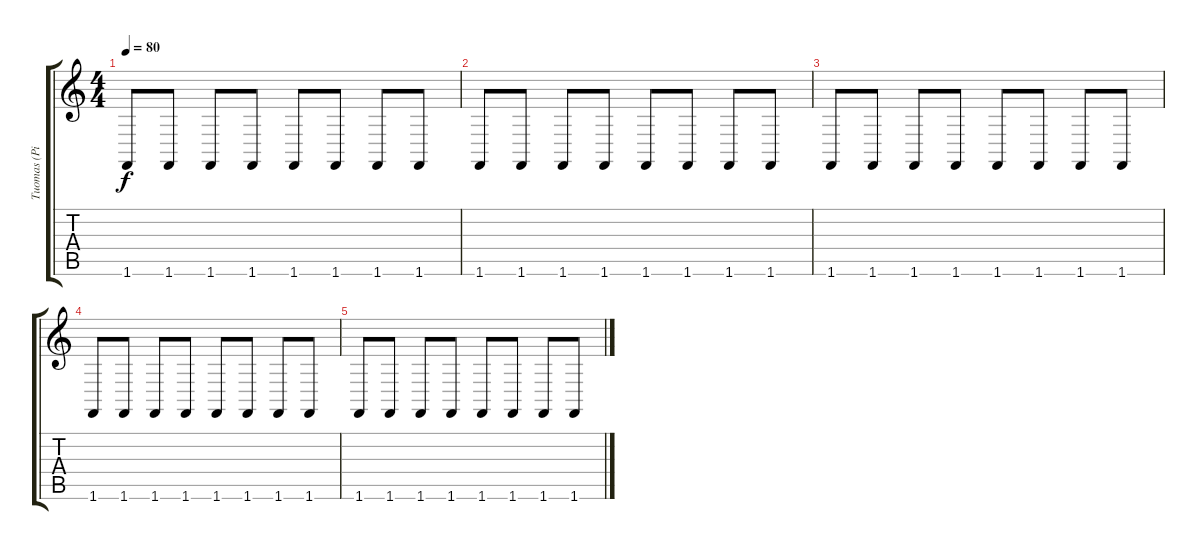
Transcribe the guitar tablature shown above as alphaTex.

\track ("Tuomas (Piano)" "Tuomas (Pi") {instrument acousticgrandpiano}
\staff {score tabs}
\tuning (E4 B3 G3 D3 A2 E2) {hide}
\ts (4 4)
\tempo 80
\clef g2
\ks c
1.6.8{dy f volume 15 instrument acousticgrandpiano} 1.6.8 1.6.8{volume 13} 1.6.8 1.6.8 1.6.8 1.6.8 1.6.8 |
1.6.8 1.6.8 1.6.8 1.6.8 1.6.8 1.6.8 1.6.8 1.6.8 |
1.6.8 1.6.8 1.6.8 1.6.8 1.6.8 1.6.8 1.6.8 1.6.8 |
1.6.8 1.6.8 1.6.8 1.6.8 1.6.8 1.6.8 1.6.8 1.6.8 |
1.6.8 1.6.8 1.6.8 1.6.8 1.6.8 1.6.8 1.6.8 1.6.8
